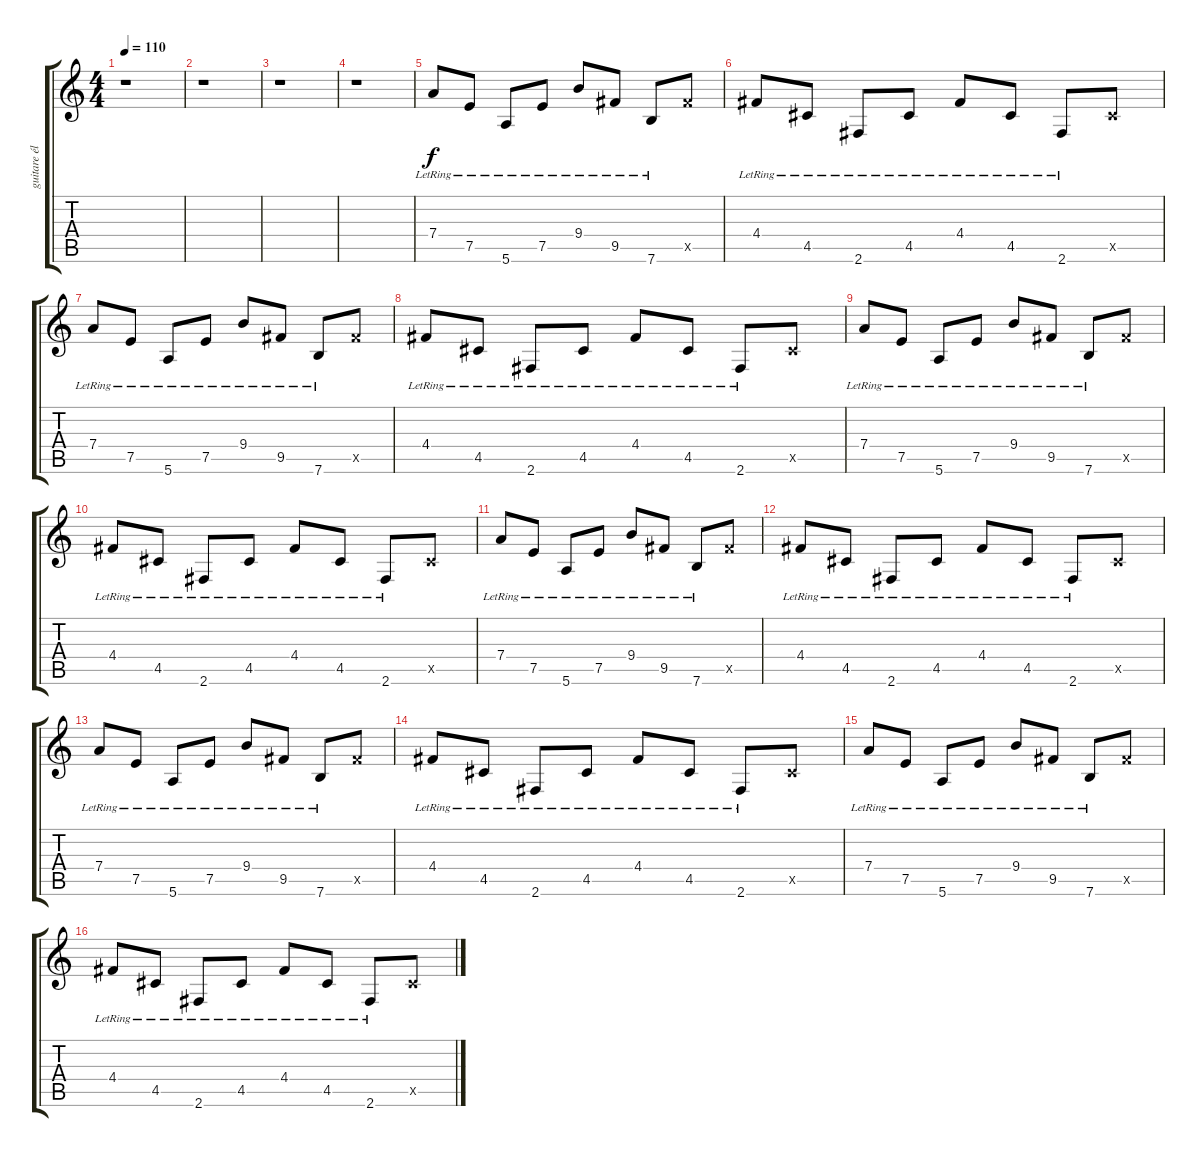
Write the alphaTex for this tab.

\track ("guitare électrique" "guitare él") {instrument electricguitarmuted}
\staff {score tabs}
\tuning (E4 B3 G3 D3 A2 E2) {hide}
\ts (4 4)
\tempo 110
\clef g2
\ks c
r.1{dy f instrument electricguitarmuted} |
r.1 |
r.1 |
r.1 |
7.4{lr}.8 7.5{lr}.8 5.6{lr}.8 7.5{lr}.8 9.4{lr}.8 9.5{lr}.8 7.6{lr}.8 9.5{x}.8 |
4.4{lr}.8 4.5{lr}.8 2.6{lr}.8 4.5{lr}.8 4.4{lr}.8 4.5{lr}.8 2.6{lr}.8 4.5{x}.8 |
7.4{lr}.8 7.5{lr}.8 5.6{lr}.8 7.5{lr}.8 9.4{lr}.8 9.5{lr}.8 7.6{lr}.8 9.5{x}.8 |
4.4{lr}.8 4.5{lr}.8 2.6{lr}.8 4.5{lr}.8 4.4{lr}.8 4.5{lr}.8 2.6{lr}.8 4.5{x}.8 |
7.4{lr}.8 7.5{lr}.8 5.6{lr}.8 7.5{lr}.8 9.4{lr}.8 9.5{lr}.8 7.6{lr}.8 9.5{x}.8 |
4.4{lr}.8 4.5{lr}.8 2.6{lr}.8 4.5{lr}.8 4.4{lr}.8 4.5{lr}.8 2.6{lr}.8 4.5{x}.8 |
7.4{lr}.8 7.5{lr}.8 5.6{lr}.8 7.5{lr}.8 9.4{lr}.8 9.5{lr}.8 7.6{lr}.8 9.5{x}.8 |
4.4{lr}.8 4.5{lr}.8 2.6{lr}.8 4.5{lr}.8 4.4{lr}.8 4.5{lr}.8 2.6{lr}.8 4.5{x}.8 |
7.4{lr}.8 7.5{lr}.8 5.6{lr}.8 7.5{lr}.8 9.4{lr}.8 9.5{lr}.8 7.6{lr}.8 9.5{x}.8 |
4.4{lr}.8 4.5{lr}.8 2.6{lr}.8 4.5{lr}.8 4.4{lr}.8 4.5{lr}.8 2.6{lr}.8 4.5{x}.8 |
7.4{lr}.8 7.5{lr}.8 5.6{lr}.8 7.5{lr}.8 9.4{lr}.8 9.5{lr}.8 7.6{lr}.8 9.5{x}.8 |
4.4{lr}.8 4.5{lr}.8 2.6{lr}.8 4.5{lr}.8 4.4{lr}.8 4.5{lr}.8 2.6{lr}.8 4.5{x}.8
